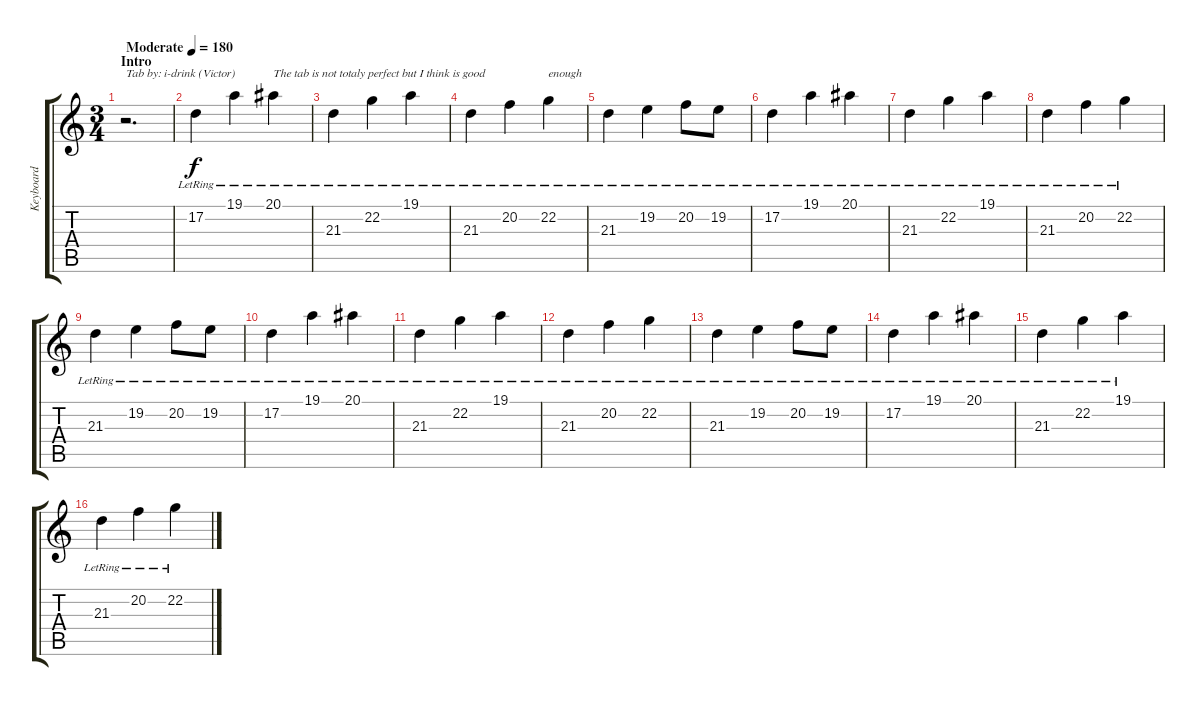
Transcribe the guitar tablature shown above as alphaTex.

\track ("Keyboard" "Keyboard") {instrument brightacousticpiano}
\staff {score tabs}
\tuning (D4 A3 F3 C3 G2 C2) {hide}
\ts (3 4)
\section ("" "Intro")
\tempo (180 "Moderate")
\clef g2
\ks c
r.2{d txt "Tab by: i-drink (Victor)" dy f instrument brightacousticpiano} |
17.2{lr}.4 19.1{lr}.4 20.1{lr}.4{txt "The tab is not totaly perfect but I think is good "} |
21.3{lr}.4 22.2{lr}.4 19.1{lr}.4 |
21.3{lr}.4 20.2{lr}.4 22.2{lr}.4{txt "enough"} |
21.3{lr}.4 19.2{lr}.4 20.2{lr}.8 19.2{lr}.8 |
17.2{lr}.4 19.1{lr}.4 20.1{lr}.4 |
21.3{lr}.4 22.2{lr}.4 19.1{lr}.4 |
21.3{lr}.4 20.2{lr}.4 22.2{lr}.4 |
21.3{lr}.4 19.2{lr}.4 20.2{lr}.8 19.2{lr}.8 |
17.2{lr}.4 19.1{lr}.4 20.1{lr}.4 |
21.3{lr}.4 22.2{lr}.4 19.1{lr}.4 |
21.3{lr}.4 20.2{lr}.4 22.2{lr}.4 |
21.3{lr}.4 19.2{lr}.4 20.2{lr}.8 19.2{lr}.8 |
17.2{lr}.4 19.1{lr}.4 20.1{lr}.4 |
21.3{lr}.4 22.2{lr}.4 19.1{lr}.4 |
21.3{lr}.4 20.2{lr}.4 22.2{lr}.4
